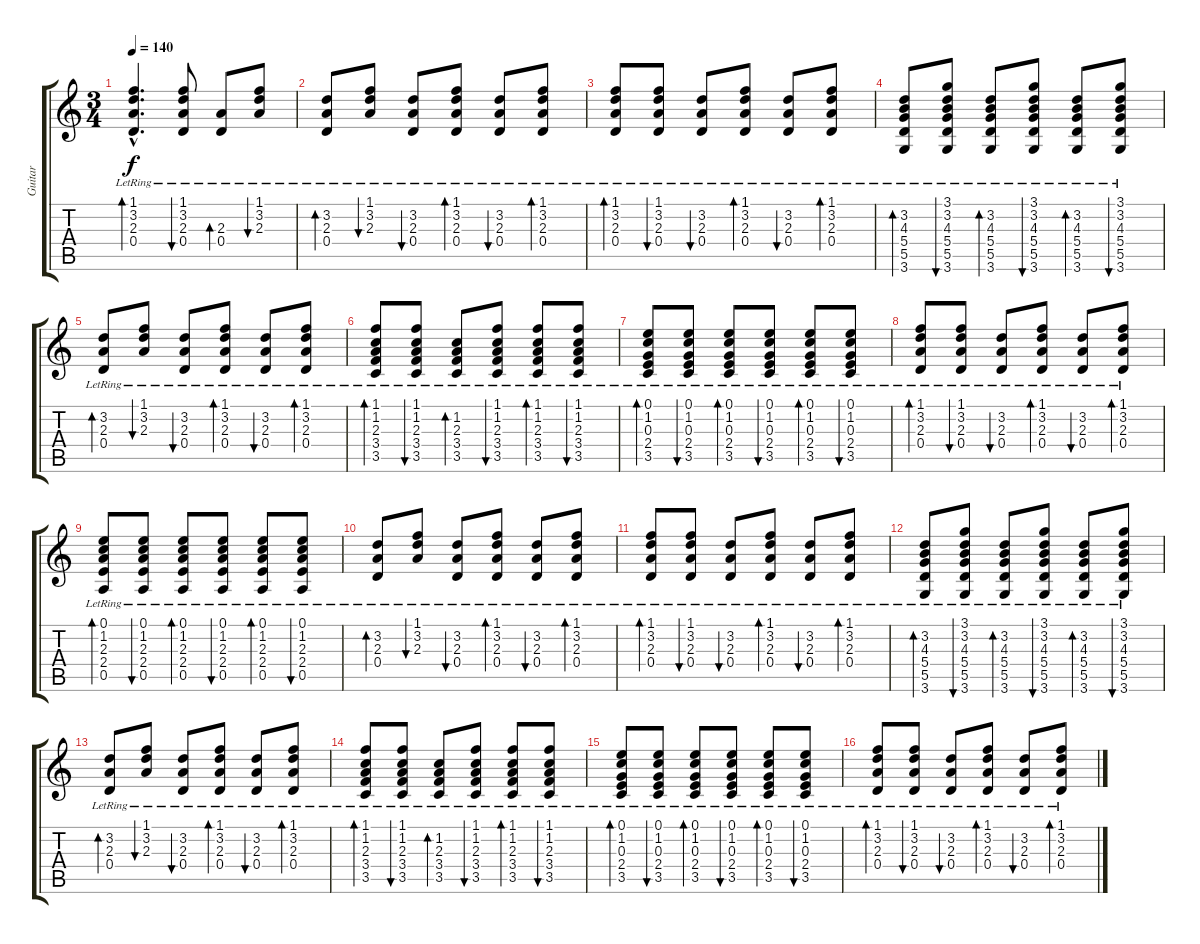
\track ("Guitar" "Guitar") {instrument acousticguitarsteel}
\staff {score tabs}
\tuning (E4 B3 G3 D3 A2 E2) {hide}
\ts (3 4)
\tempo 140
\clef g2
\ks c
(1.1{hac lr} 3.2{hac lr} 2.3{hac lr} 0.4{hac lr}).4{d bd 60 dy f} (1.1{lr} 3.2{lr} 2.3{lr} 0.4{lr}).8{bu 60} (2.3{lr} 0.4{lr}).8{bd 60} (1.1{lr} 3.2{lr} 2.3{lr}).8{bu 60} |
(3.2{lr} 2.3{lr} 0.4{lr}).8{bd 120} (1.1{lr} 3.2{lr} 2.3{lr}).8{bu 120} (3.2{lr} 2.3{lr} 0.4{lr}).8{bu 120} (1.1{lr} 3.2{lr} 2.3{lr} 0.4{lr}).8{bd 120} (3.2{lr} 2.3{lr} 0.4{lr}).8{bu 120} (1.1{lr} 3.2{lr} 2.3{lr} 0.4{lr}).8{bd 240} |
(1.1{lr} 3.2{lr} 2.3{lr} 0.4{lr}).8{bd 120} (1.1{lr} 3.2{lr} 2.3{lr} 0.4{lr}).8{bu 120} (3.2{lr} 2.3{lr} 0.4{lr}).8{bu 120} (1.1{lr} 3.2{lr} 2.3{lr} 0.4{lr}).8{bd 120} (3.2{lr} 2.3{lr} 0.4{lr}).8{bu 120} (1.1{lr} 3.2{lr} 2.3{lr} 0.4{lr}).8{bd 240} |
(3.2{lr} 4.3{lr} 5.4{lr} 5.5{lr} 3.6{lr}).8{bd 60} (3.1{lr} 3.2{lr} 4.3{lr} 5.4{lr} 5.5{lr} 3.6{lr}).8{bu 60} (3.2{lr} 4.3{lr} 5.4{lr} 5.5{lr} 3.6{lr}).8{bd 60} (3.1{lr} 3.2{lr} 4.3{lr} 5.4{lr} 5.5{lr} 3.6{lr}).8{bu 60} (3.2{lr} 4.3{lr} 5.4{lr} 5.5{lr} 3.6{lr}).8{bd 60} (3.1{lr} 3.2{lr} 4.3{lr} 5.4{lr} 5.5{lr} 3.6{lr}).8{bu 60} |
(3.2{lr} 2.3{lr} 0.4{lr}).8{bd 120} (1.1{lr} 3.2{lr} 2.3{lr}).8{bu 120} (3.2{lr} 2.3{lr} 0.4{lr}).8{bu 120} (1.1{lr} 3.2{lr} 2.3{lr} 0.4{lr}).8{bd 120} (3.2{lr} 2.3{lr} 0.4{lr}).8{bu 120} (1.1{lr} 3.2{lr} 2.3{lr} 0.4{lr}).8{bd 240} |
(1.1{lr} 1.2{lr} 2.3{lr} 3.4{lr} 3.5{lr}).8{bd 60} (1.1{lr} 1.2{lr} 2.3{lr} 3.4{lr} 3.5{lr}).8{bu 60} (1.2{lr} 2.3{lr} 3.4{lr} 3.5{lr}).8{bd 60} (1.1{lr} 1.2{lr} 2.3{lr} 3.4{lr} 3.5{lr}).8{bu 60} (1.1{lr} 1.2{lr} 2.3{lr} 3.4{lr} 3.5{lr}).8{bd 60} (1.1{lr} 1.2{lr} 2.3{lr} 3.4{lr} 3.5{lr}).8{bu 60} |
(0.1{lr} 1.2{lr} 0.3{lr} 2.4{lr} 3.5{lr}).8{bd 60} (0.1{lr} 1.2{lr} 0.3{lr} 2.4{lr} 3.5{lr}).8{bu 60} (0.1{lr} 1.2{lr} 0.3{lr} 2.4{lr} 3.5{lr}).8{bd 60} (0.1{lr} 1.2{lr} 0.3{lr} 2.4{lr} 3.5{lr}).8{bu 60} (0.1{lr} 1.2{lr} 0.3{lr} 2.4{lr} 3.5{lr}).8{bd 60} (0.1{lr} 1.2{lr} 0.3{lr} 2.4{lr} 3.5{lr}).8{bu 60} |
(1.1{lr} 3.2{lr} 2.3{lr} 0.4{lr}).8{bd 120} (1.1{lr} 3.2{lr} 2.3{lr} 0.4{lr}).8{bu 120} (3.2{lr} 2.3{lr} 0.4{lr}).8{bu 120} (1.1{lr} 3.2{lr} 2.3{lr} 0.4{lr}).8{bd 120} (3.2{lr} 2.3{lr} 0.4{lr}).8{bu 120} (1.1{lr} 3.2{lr} 2.3{lr} 0.4{lr}).8{bd 240} |
(0.1{lr} 1.2{lr} 2.3{lr} 2.4{lr} 0.5{lr}).8{bd 60} (0.1{lr} 1.2{lr} 2.3{lr} 2.4{lr} 0.5{lr}).8{bu 60} (0.1{lr} 1.2{lr} 2.3{lr} 2.4{lr} 0.5{lr}).8{bd 60} (0.1{lr} 1.2{lr} 2.3{lr} 2.4{lr} 0.5{lr}).8{bu 60} (0.1{lr} 1.2{lr} 2.3{lr} 2.4{lr} 0.5{lr}).8{bd 60} (0.1{lr} 1.2{lr} 2.3{lr} 2.4{lr} 0.5{lr}).8{bu 60} |
(3.2{lr} 2.3{lr} 0.4{lr}).8{bd 120} (1.1{lr} 3.2{lr} 2.3{lr}).8{bu 120} (3.2{lr} 2.3{lr} 0.4{lr}).8{bu 120} (1.1{lr} 3.2{lr} 2.3{lr} 0.4{lr}).8{bd 120} (3.2{lr} 2.3{lr} 0.4{lr}).8{bu 120} (1.1{lr} 3.2{lr} 2.3{lr} 0.4{lr}).8{bd 240} |
(1.1{lr} 3.2{lr} 2.3{lr} 0.4{lr}).8{bd 120} (1.1{lr} 3.2{lr} 2.3{lr} 0.4{lr}).8{bu 120} (3.2{lr} 2.3{lr} 0.4{lr}).8{bu 120} (1.1{lr} 3.2{lr} 2.3{lr} 0.4{lr}).8{bd 120} (3.2{lr} 2.3{lr} 0.4{lr}).8{bu 120} (1.1{lr} 3.2{lr} 2.3{lr} 0.4{lr}).8{bd 240} |
(3.2{lr} 4.3{lr} 5.4{lr} 5.5{lr} 3.6{lr}).8{bd 60} (3.1{lr} 3.2{lr} 4.3{lr} 5.4{lr} 5.5{lr} 3.6{lr}).8{bu 60} (3.2{lr} 4.3{lr} 5.4{lr} 5.5{lr} 3.6{lr}).8{bd 60} (3.1{lr} 3.2{lr} 4.3{lr} 5.4{lr} 5.5{lr} 3.6{lr}).8{bu 60} (3.2{lr} 4.3{lr} 5.4{lr} 5.5{lr} 3.6{lr}).8{bd 60} (3.1{lr} 3.2{lr} 4.3{lr} 5.4{lr} 5.5{lr} 3.6{lr}).8{bu 60} |
(3.2{lr} 2.3{lr} 0.4{lr}).8{bd 120} (1.1{lr} 3.2{lr} 2.3{lr}).8{bu 120} (3.2{lr} 2.3{lr} 0.4{lr}).8{bu 120} (1.1{lr} 3.2{lr} 2.3{lr} 0.4{lr}).8{bd 120} (3.2{lr} 2.3{lr} 0.4{lr}).8{bu 120} (1.1{lr} 3.2{lr} 2.3{lr} 0.4{lr}).8{bd 240} |
(1.1{lr} 1.2{lr} 2.3{lr} 3.4{lr} 3.5{lr}).8{bd 60} (1.1{lr} 1.2{lr} 2.3{lr} 3.4{lr} 3.5{lr}).8{bu 60} (1.2{lr} 2.3{lr} 3.4{lr} 3.5{lr}).8{bd 60} (1.1{lr} 1.2{lr} 2.3{lr} 3.4{lr} 3.5{lr}).8{bu 60} (1.1{lr} 1.2{lr} 2.3{lr} 3.4{lr} 3.5{lr}).8{bd 60} (1.1{lr} 1.2{lr} 2.3{lr} 3.4{lr} 3.5{lr}).8{bu 60} |
(0.1{lr} 1.2{lr} 0.3{lr} 2.4{lr} 3.5{lr}).8{bd 60} (0.1{lr} 1.2{lr} 0.3{lr} 2.4{lr} 3.5{lr}).8{bu 60} (0.1{lr} 1.2{lr} 0.3{lr} 2.4{lr} 3.5{lr}).8{bd 60} (0.1{lr} 1.2{lr} 0.3{lr} 2.4{lr} 3.5{lr}).8{bu 60} (0.1{lr} 1.2{lr} 0.3{lr} 2.4{lr} 3.5{lr}).8{bd 60} (0.1{lr} 1.2{lr} 0.3{lr} 2.4{lr} 3.5{lr}).8{bu 60} |
(1.1{lr} 3.2{lr} 2.3{lr} 0.4{lr}).8{bd 120} (1.1{lr} 3.2{lr} 2.3{lr} 0.4{lr}).8{bu 120} (3.2{lr} 2.3{lr} 0.4{lr}).8{bu 120} (1.1{lr} 3.2{lr} 2.3{lr} 0.4{lr}).8{bd 120} (3.2{lr} 2.3{lr} 0.4{lr}).8{bu 120} (1.1{lr} 3.2{lr} 2.3{lr} 0.4{lr}).8{bd 240}
